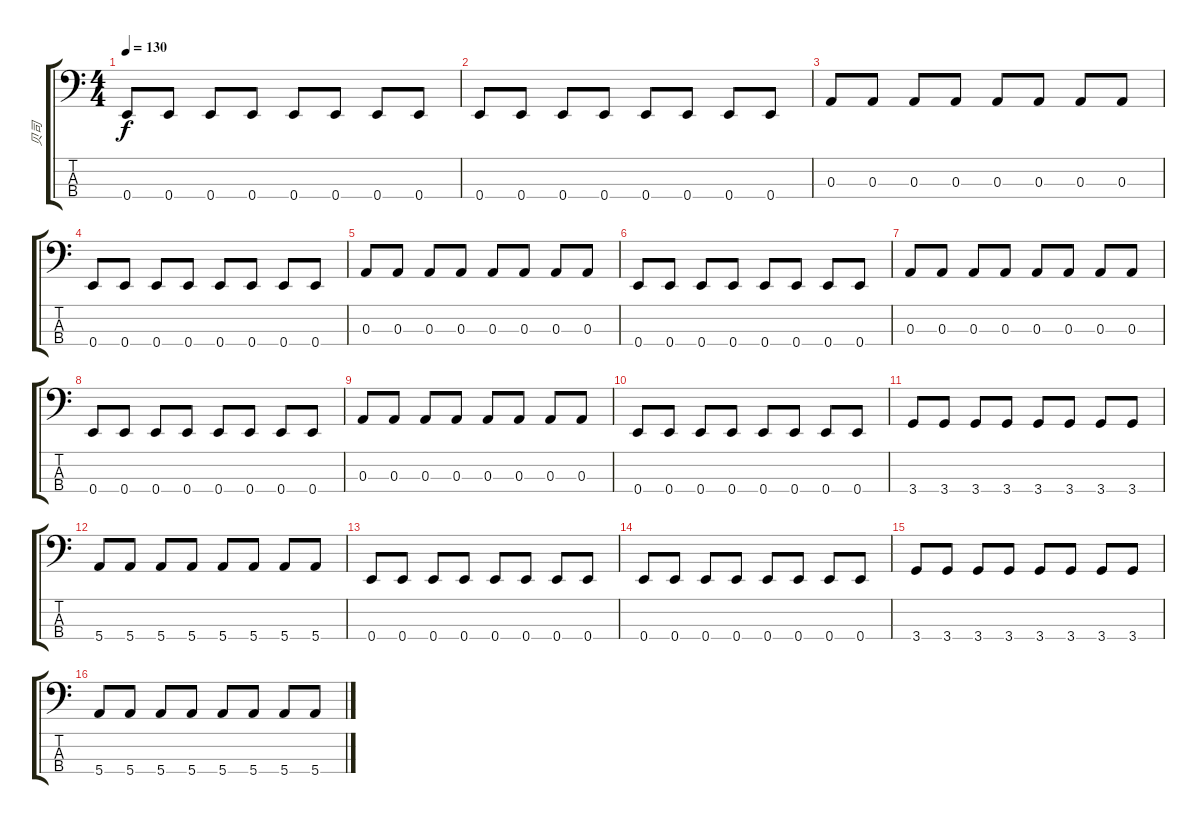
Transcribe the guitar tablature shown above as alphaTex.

\track ("贝司" "贝司") {instrument electricbassfinger}
\staff {score tabs}
\tuning (G2 D2 A1 E1) {hide}
\ts (4 4)
\tempo 130
\clef f4
\ks c
0.4.8{dy f} 0.4.8 0.4.8 0.4.8 0.4.8 0.4.8 0.4.8 0.4.8 |
0.4.8 0.4.8 0.4.8 0.4.8 0.4.8 0.4.8 0.4.8 0.4.8 |
0.3.8 0.3.8 0.3.8 0.3.8 0.3.8 0.3.8 0.3.8 0.3.8 |
0.4.8 0.4.8 0.4.8 0.4.8 0.4.8 0.4.8 0.4.8 0.4.8 |
0.3.8 0.3.8 0.3.8 0.3.8 0.3.8 0.3.8 0.3.8 0.3.8 |
0.4.8 0.4.8 0.4.8 0.4.8 0.4.8 0.4.8 0.4.8 0.4.8 |
0.3.8 0.3.8 0.3.8 0.3.8 0.3.8 0.3.8 0.3.8 0.3.8 |
0.4.8 0.4.8 0.4.8 0.4.8 0.4.8 0.4.8 0.4.8 0.4.8 |
0.3.8 0.3.8 0.3.8 0.3.8 0.3.8 0.3.8 0.3.8 0.3.8 |
0.4.8 0.4.8 0.4.8 0.4.8 0.4.8 0.4.8 0.4.8 0.4.8 |
3.4.8 3.4.8 3.4.8 3.4.8 3.4.8 3.4.8 3.4.8 3.4.8 |
5.4.8 5.4.8 5.4.8 5.4.8 5.4.8 5.4.8 5.4.8 5.4.8 |
0.4.8 0.4.8 0.4.8 0.4.8 0.4.8 0.4.8 0.4.8 0.4.8 |
0.4.8 0.4.8 0.4.8 0.4.8 0.4.8 0.4.8 0.4.8 0.4.8 |
3.4.8 3.4.8 3.4.8 3.4.8 3.4.8 3.4.8 3.4.8 3.4.8 |
5.4.8 5.4.8 5.4.8 5.4.8 5.4.8 5.4.8 5.4.8 5.4.8
